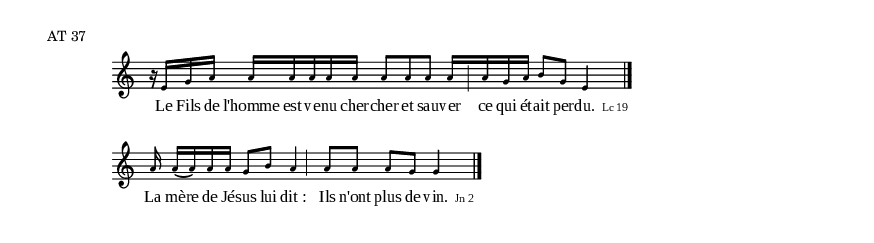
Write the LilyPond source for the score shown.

\version "2.12.0"
 \include "definitions.ly"
\markup {AT  37}


\relative a' { 
	\new Staff {
		\cadenzaOn
		\set Staff.instrumentName = \markup{ \center-column {  } }
		r16 e16[ g a]
		\times 2/5 {a16[a a a a]}
		\times 2/3 { a8[ a a] }
		a16[\cesurebasse \pespace a g a]
		b8[ g] e4
		\endBar
	}

	\addlyrics {
Le Fils de l'homme est ve -- nu cher -- cher et sau -- ver ce qui ét -- ait per -- du.	
		\markup { \citation #"Lc 19" } 
	}
}


\relative a' { 
	\new Staff {
		\cadenzaOn
		\set Staff.instrumentName = \markup{ \center-column {  } }
a16
a[\( a\) a a]
g8[ b]
a4
\cesure\pespace 
a8[ a]
a[ g]
g4
		\endBar
	}

	\addlyrics {
La mè -- re de Jé -- sus lui "dit :" Ils n'ont plus de vin.	
		\markup { \citation #"Jn 2" } 
	}
}


